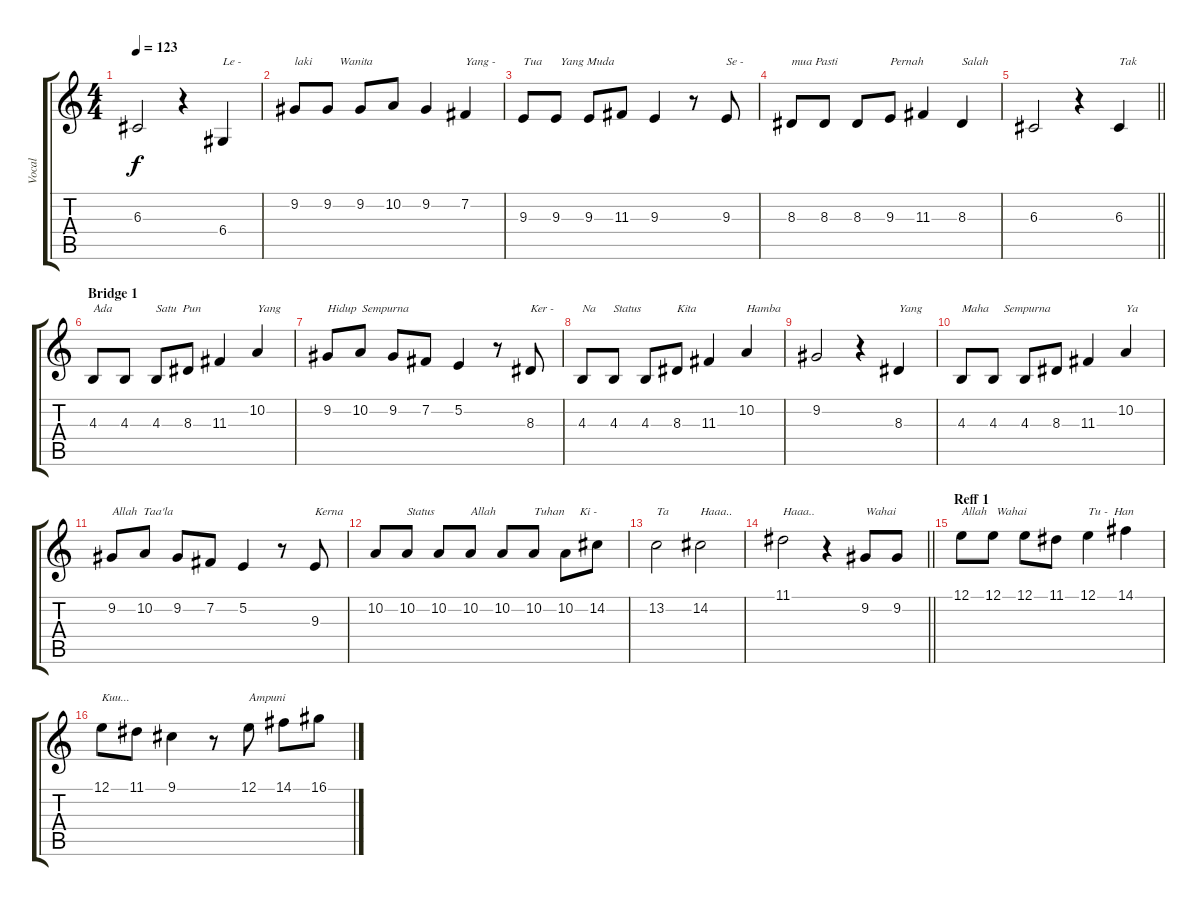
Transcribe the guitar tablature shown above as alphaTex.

\track ("Vocal" "Vocal") {instrument lead1square}
\staff {score tabs}
\tuning (E4 B3 G3 D3 A2 E2) {hide}
\ts (4 4)
\tempo 123
\clef g2
\ks c
6.3.2{dy f} r.4 6.4.4{txt "Le -"} |
9.2.8{txt "laki         Wanita "} 9.2.8 9.2.8 10.2.8 9.2.4 7.2.4{txt "Yang -"} |
9.3.8{txt "Tua      Yang Muda"} 9.3.8 9.3.8 11.3.8 9.3.4 r.8 9.3.8{txt "Se -"} |
8.3.8{txt "mua Pasti "} 8.3.8 8.3.8 9.3.8{txt "Pernah "} 11.3.4 8.3.4{txt "Salah"} |
\barLineRight lightlight
6.3.2 r.4 6.3.4{txt "Tak"} |
\section ("" "Bridge 1")
4.3.8{txt "Ada"} 4.3.8 4.3.8{txt "Satu  Pun"} 8.3.8 11.3.4 10.2.4{txt "Yang"} |
9.2.8{txt "Hidup  Sempurna"} 10.2.8 9.2.8 7.2.8 5.2.4 r.8 8.3.8{txt "Ker -"} |
4.3.8{txt "Na"} 4.3.8{txt "Status"} 4.3.8 8.3.8{txt "Kita"} 11.3.4 10.2.4{txt "Hamba"} |
9.2.2 r.4 8.3.4{txt "Yang"} |
4.3.8{txt "Maha     Sempurna"} 4.3.8 4.3.8 8.3.8 11.3.4 10.2.4{txt "Ya"} |
9.2.8{txt "Allah  Taa'la"} 10.2.8 9.2.8 7.2.8 5.2.4 r.8 9.3.8{txt "Kerna"} |
10.2.8 10.2.8{txt "Status"} 10.2.8 10.2.8{txt "Allah"} 10.2.8 10.2.8{txt "Tuhan     Ki -"} 10.2.8 14.2.8 |
13.2.2{txt "Ta"} 14.2.2{txt "Haaa.."} |
\barLineRight lightlight
11.1.2{txt "Haaa.."} r.4 9.2.8{txt "Wahai"} 9.2.8 |
\section ("" "Reff 1")
12.1.8{txt "Allah   Wahai"} 12.1.8 12.1.8 11.1.8 12.1.4{txt "Tu -  Han"} 14.1.4 |
12.1.8{txt "Kuu..."} 11.1.8 9.1.4 r.8 12.1.8{txt "Ampuni"} 14.1.8 16.1.8
